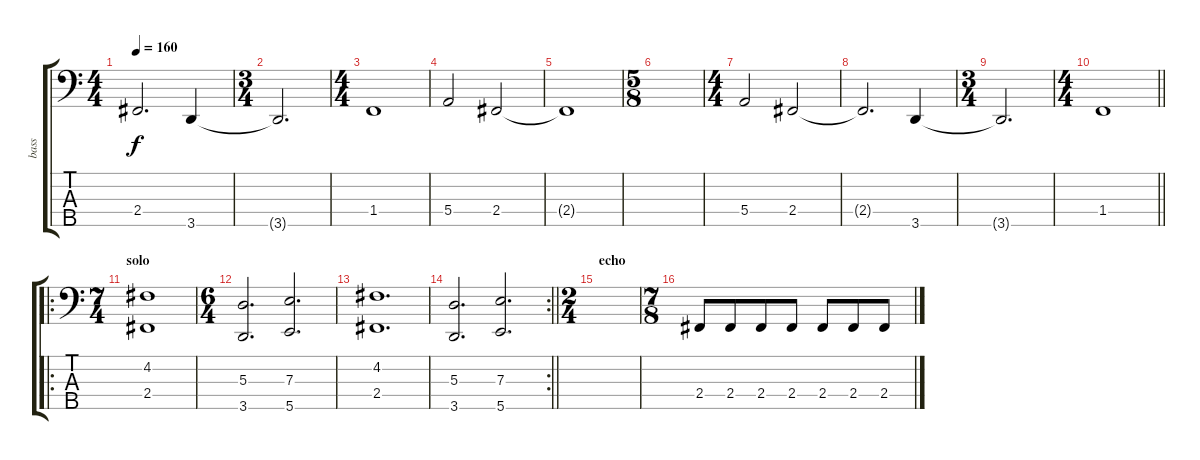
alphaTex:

\track ("bass" "bass") {instrument electricbassfinger}
\staff {score tabs}
\tuning (G2 D2 A1 E1 B0) {hide}
\ts (4 4)
\tempo 160
\clef f4
\ks c
2.4{t}.2{d dy f} 3.5.4 |
\ts (3 4)
3.5{t}.2{d} |
\ts (4 4)
1.4.1 |
5.4.2 2.4.2 |
2.4{t}.1 |
\ts (5 8)
|
\ts (4 4)
5.4.2 2.4.2 |
2.4{t}.2{d} 3.5.4 |
\ts (3 4)
3.5{t}.2{d} |
\ts (4 4)
\barLineRight lightlight
1.4.1 |
\ro
\ts (7 4)
\section ("" "solo")
(4.2 2.4).1 |
\ts (6 4)
(5.3 3.5).2{d} (7.3 5.5).2{d} |
(4.2 2.4).1{d} |
\rc 2
\barLineRight lightlight
(5.3 3.5).2{d} (7.3 5.5).2{d} |
\ts (2 4)
\section ("" "echo")
|
\ts (7 8)
2.4.8 2.4.8 2.4.8 2.4.8 2.4.8 2.4.8 2.4.8
